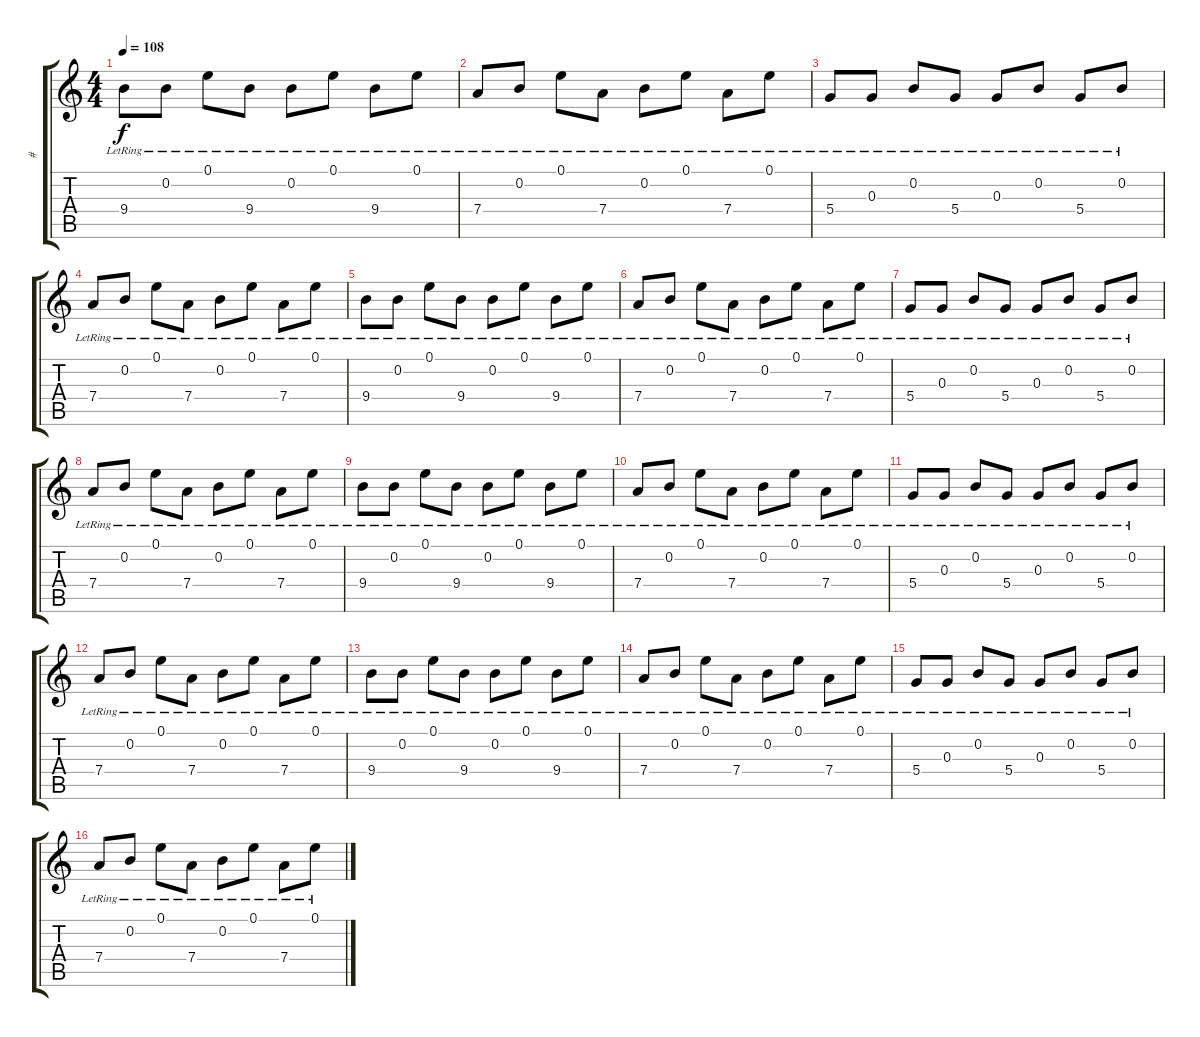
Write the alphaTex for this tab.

\track ("#" "#") {instrument distortionguitar}
\staff {score tabs}
\tuning (E4 B3 G3 D3 A2 E2) {hide}
\ts (4 4)
\tempo 108
\clef g2
\ks c
9.4{lr}.8{dy f} 0.2{lr}.8 0.1{lr}.8 9.4{lr}.8 0.2{lr}.8 0.1{lr}.8 9.4{lr}.8 0.1{lr}.8 |
7.4{lr}.8 0.2{lr}.8 0.1{lr}.8 7.4{lr}.8 0.2{lr}.8 0.1{lr}.8 7.4{lr}.8 0.1{lr}.8 |
5.4{lr}.8 0.3{lr}.8 0.2{lr}.8 5.4{lr}.8 0.3{lr}.8 0.2{lr}.8 5.4{lr}.8 0.2{lr}.8 |
7.4{lr}.8 0.2{lr}.8 0.1{lr}.8 7.4{lr}.8 0.2{lr}.8 0.1{lr}.8 7.4{lr}.8 0.1{lr}.8 |
9.4{lr}.8 0.2{lr}.8 0.1{lr}.8 9.4{lr}.8 0.2{lr}.8 0.1{lr}.8 9.4{lr}.8 0.1{lr}.8 |
7.4{lr}.8 0.2{lr}.8 0.1{lr}.8 7.4{lr}.8 0.2{lr}.8 0.1{lr}.8 7.4{lr}.8 0.1{lr}.8 |
5.4{lr}.8 0.3{lr}.8 0.2{lr}.8 5.4{lr}.8 0.3{lr}.8 0.2{lr}.8 5.4{lr}.8 0.2{lr}.8 |
7.4{lr}.8 0.2{lr}.8 0.1{lr}.8 7.4{lr}.8 0.2{lr}.8 0.1{lr}.8 7.4{lr}.8 0.1{lr}.8 |
9.4{lr}.8 0.2{lr}.8 0.1{lr}.8 9.4{lr}.8 0.2{lr}.8 0.1{lr}.8 9.4{lr}.8 0.1{lr}.8 |
7.4{lr}.8 0.2{lr}.8 0.1{lr}.8 7.4{lr}.8 0.2{lr}.8 0.1{lr}.8 7.4{lr}.8 0.1{lr}.8 |
5.4{lr}.8 0.3{lr}.8 0.2{lr}.8 5.4{lr}.8 0.3{lr}.8 0.2{lr}.8 5.4{lr}.8 0.2{lr}.8 |
7.4{lr}.8 0.2{lr}.8 0.1{lr}.8 7.4{lr}.8 0.2{lr}.8 0.1{lr}.8 7.4{lr}.8 0.1{lr}.8 |
9.4{lr}.8 0.2{lr}.8 0.1{lr}.8 9.4{lr}.8 0.2{lr}.8 0.1{lr}.8 9.4{lr}.8 0.1{lr}.8 |
7.4{lr}.8 0.2{lr}.8 0.1{lr}.8 7.4{lr}.8 0.2{lr}.8 0.1{lr}.8 7.4{lr}.8 0.1{lr}.8 |
5.4{lr}.8 0.3{lr}.8 0.2{lr}.8 5.4{lr}.8 0.3{lr}.8 0.2{lr}.8 5.4{lr}.8 0.2{lr}.8 |
7.4{lr}.8 0.2{lr}.8 0.1{lr}.8 7.4{lr}.8 0.2{lr}.8 0.1{lr}.8 7.4{lr}.8 0.1{lr}.8
